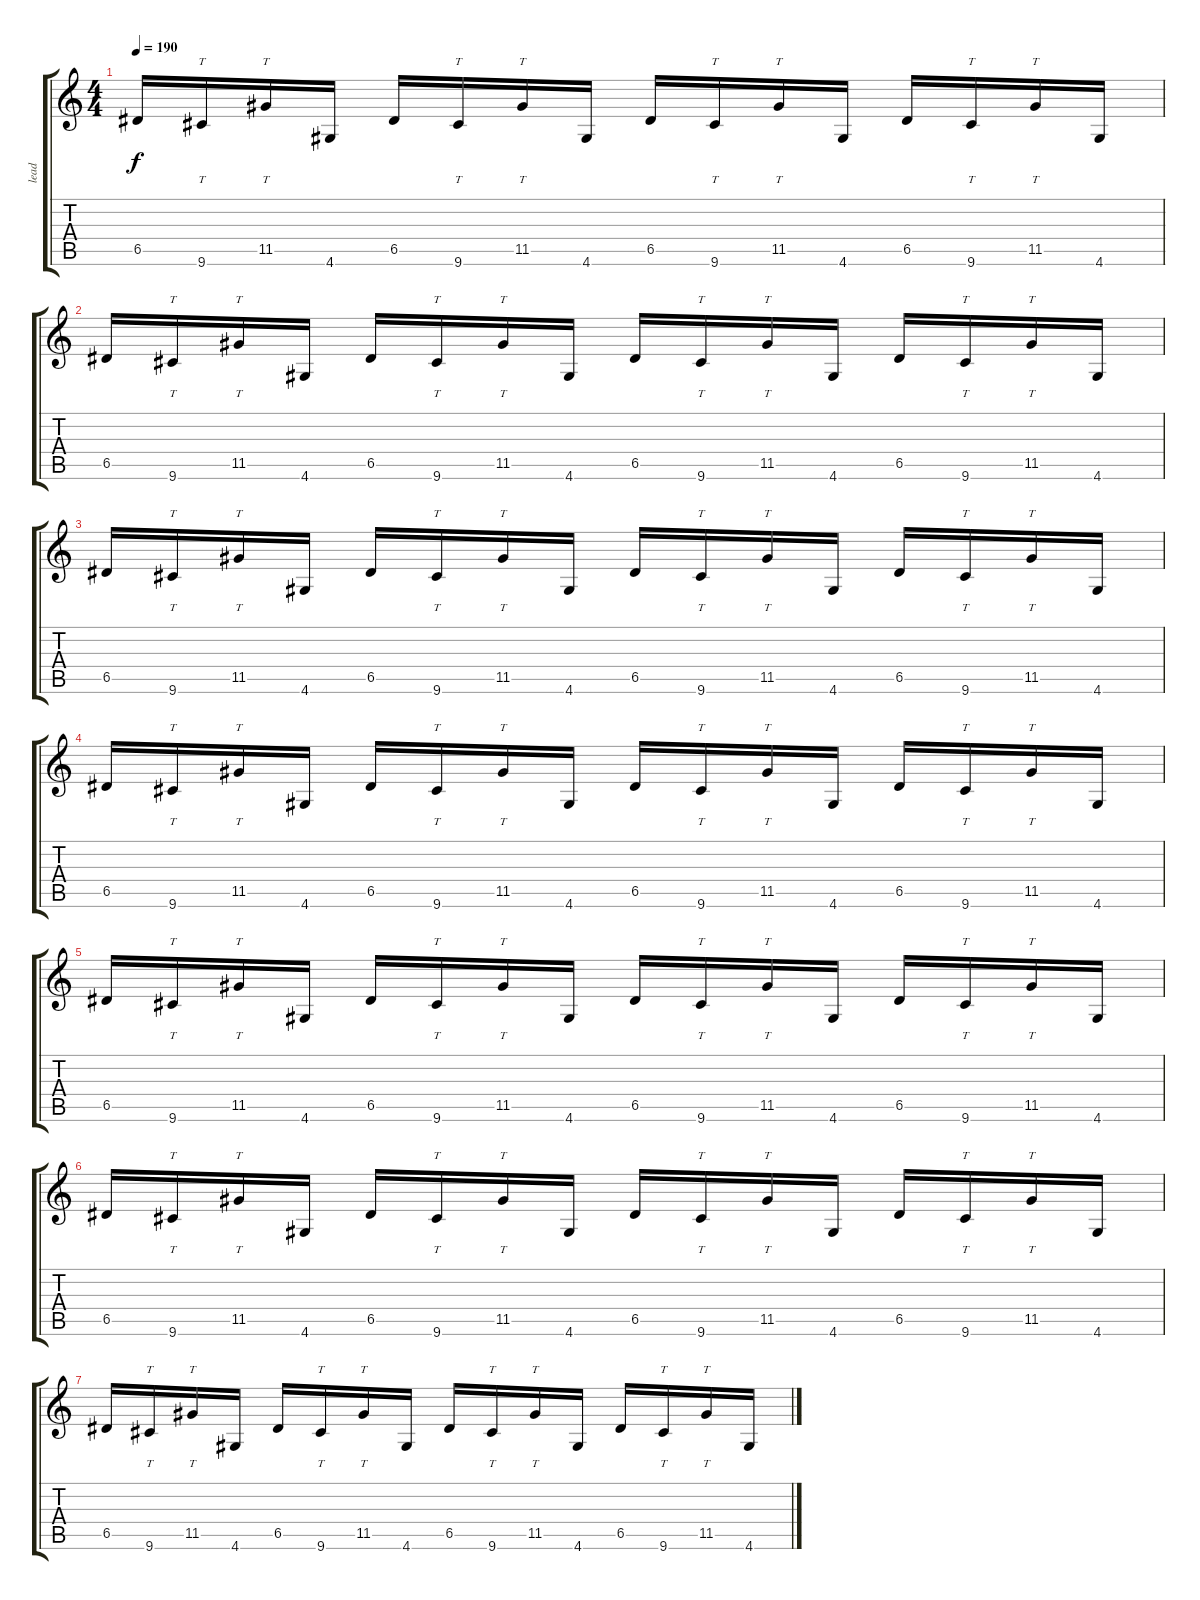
\track ("lead" "lead") {instrument distortionguitar}
\staff {score tabs}
\tuning (E4 B3 G3 D3 A2 E2) {hide}
\ts (4 4)
\tempo 190
\clef g2
\ks c
6.5.16{dy f volume 8} 9.6.16{tt} 11.5.16{tt} 4.6.16 6.5.16 9.6.16{tt} 11.5.16{tt} 4.6.16 6.5.16 9.6.16{tt} 11.5.16{tt} 4.6.16 6.5.16 9.6.16{tt} 11.5.16{tt} 4.6.16 |
6.5.16 9.6.16{tt} 11.5.16{tt} 4.6.16 6.5.16 9.6.16{tt} 11.5.16{tt} 4.6.16 6.5.16 9.6.16{tt} 11.5.16{tt} 4.6.16 6.5.16 9.6.16{tt} 11.5.16{tt} 4.6.16 |
6.5.16 9.6.16{tt} 11.5.16{tt} 4.6.16 6.5.16 9.6.16{tt} 11.5.16{tt} 4.6.16 6.5.16 9.6.16{tt} 11.5.16{tt} 4.6.16 6.5.16 9.6.16{tt} 11.5.16{tt} 4.6.16 |
6.5.16 9.6.16{tt} 11.5.16{tt} 4.6.16 6.5.16 9.6.16{tt} 11.5.16{tt} 4.6.16 6.5.16 9.6.16{tt} 11.5.16{tt} 4.6.16 6.5.16 9.6.16{tt} 11.5.16{tt} 4.6.16 |
6.5.16 9.6.16{tt} 11.5.16{tt} 4.6.16 6.5.16 9.6.16{tt} 11.5.16{tt} 4.6.16 6.5.16 9.6.16{tt} 11.5.16{tt} 4.6.16 6.5.16 9.6.16{tt} 11.5.16{tt} 4.6.16 |
6.5.16 9.6.16{tt} 11.5.16{tt} 4.6.16 6.5.16 9.6.16{tt} 11.5.16{tt} 4.6.16 6.5.16 9.6.16{tt} 11.5.16{tt} 4.6.16 6.5.16 9.6.16{tt} 11.5.16{tt} 4.6.16 |
6.5.16 9.6.16{tt} 11.5.16{tt} 4.6.16 6.5.16 9.6.16{tt} 11.5.16{tt} 4.6.16 6.5.16 9.6.16{tt} 11.5.16{tt} 4.6.16 6.5.16 9.6.16{tt} 11.5.16{tt} 4.6.16
